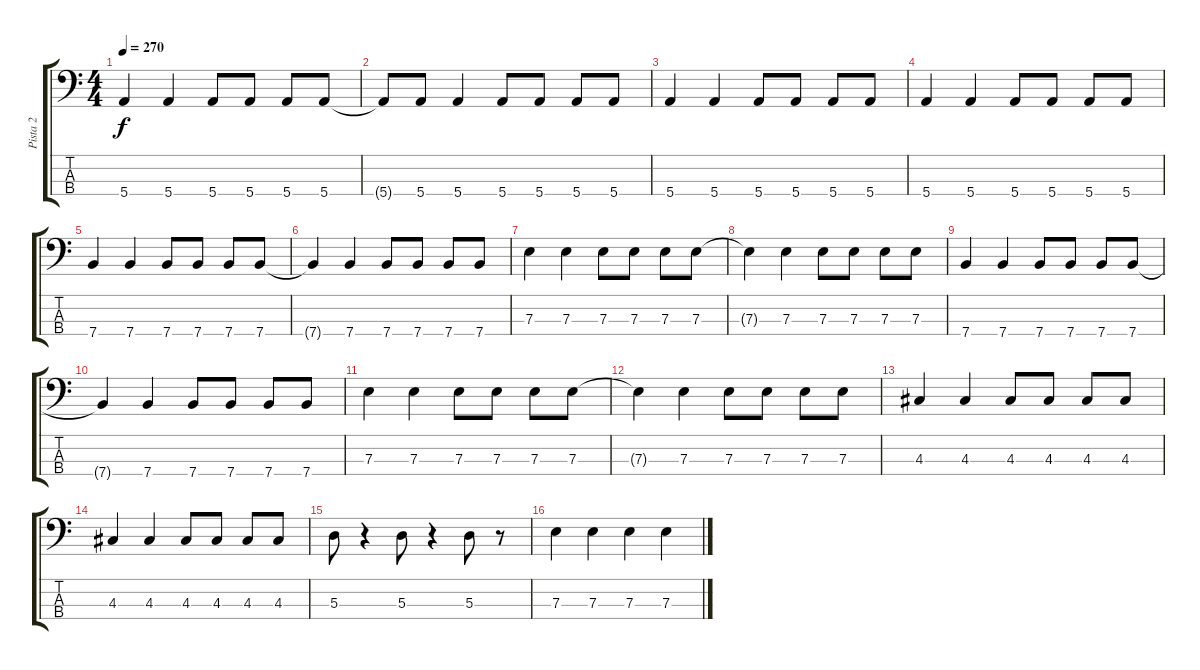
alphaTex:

\track ("Pista 2" "Pista 2") {instrument electricbasspick}
\staff {score tabs}
\tuning (G2 D2 A1 E1) {hide}
\ts (4 4)
\tempo 270
\clef f4
\ks c
5.4.4{dy f} 5.4.4 5.4.8 5.4.8 5.4.8 5.4.8 |
5.4{t}.8 5.4.8 5.4.4 5.4.8 5.4.8 5.4.8 5.4.8 |
5.4.4 5.4.4 5.4.8 5.4.8 5.4.8 5.4.8 |
5.4.4 5.4.4 5.4.8 5.4.8 5.4.8 5.4.8 |
7.4.4 7.4.4 7.4.8 7.4.8 7.4.8 7.4.8 |
7.4{t}.4 7.4.4 7.4.8 7.4.8 7.4.8 7.4.8 |
7.3.4 7.3.4 7.3.8 7.3.8 7.3.8 7.3.8 |
7.3{t}.4 7.3.4 7.3.8 7.3.8 7.3.8 7.3.8 |
7.4.4 7.4.4 7.4.8 7.4.8 7.4.8 7.4.8 |
7.4{t}.4 7.4.4 7.4.8 7.4.8 7.4.8 7.4.8 |
7.3.4 7.3.4 7.3.8 7.3.8 7.3.8 7.3.8 |
7.3{t}.4 7.3.4 7.3.8 7.3.8 7.3.8 7.3.8 |
4.3.4 4.3.4 4.3.8 4.3.8 4.3.8 4.3.8 |
4.3.4 4.3.4 4.3.8 4.3.8 4.3.8 4.3.8 |
5.3.8 r.4 5.3.8 r.4 5.3.8 r.8 |
7.3.4 7.3.4 7.3.4 7.3.4
